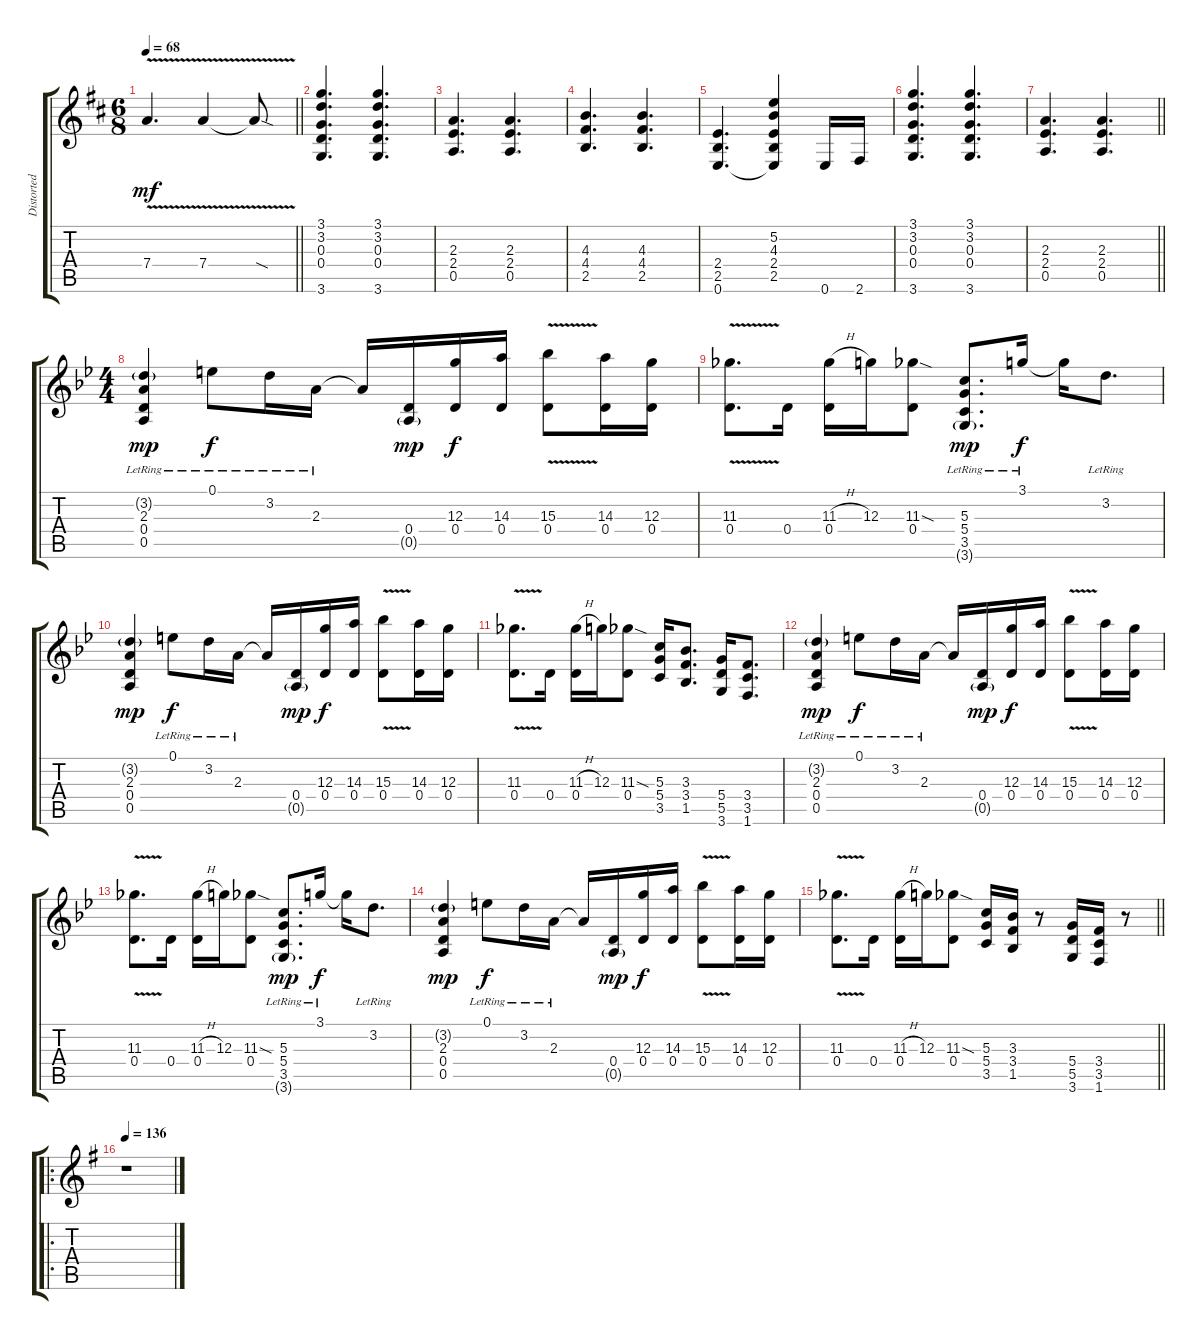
\track ("Distorted [Left]" "Distorted ") {instrument overdrivenguitar}
\staff {score tabs}
\tuning (E4 B3 G3 D3 A2 E2) {hide}
\ts (6 8)
\tempo 68
\clef g2
\barLineRight lightlight
\ks d
7.4{v}.4{d dy mf} 7.4{v}.4 7.4{sod t}.8 |
\section ("" " ")
(3.1 3.2 0.3 0.4 3.6).4{d} (3.1 3.2 0.3 0.4 3.6).4{d} |
(2.3 2.4 0.5).4{d} (2.3 2.4 0.5).4{d} |
(4.3 4.4 2.5).4{d} (4.3 4.4 2.5).4{d} |
(2.4 2.5 0.6).4{d} (5.2 4.3 2.4 2.5 0.6{t}).4 0.6.16 2.6.16 |
(3.1 3.2 0.3 0.4 3.6).4{d} (3.1 3.2 0.3 0.4 3.6).4{d} |
\barLineRight lightlight
(2.3 2.4 0.5).4{d} (2.3 2.4 0.5).4{d} |
\ts (4 4)
\section ("" " ")
\ks bb
(3.2{g lr} 2.3{lr} 0.4{lr} 0.5{lr}).4{dy mp} 0.1{lr}.8{dy f} 3.2{lr}.16 2.3{lr}.16 2.3{t}.16 (0.4 0.5{g}).16{dy mp} (12.3 0.4).16{dy f} (14.3 0.4).16 (15.3{v} 0.4{v}).8 (14.3 0.4).16 (12.3 0.4).16 |
(11.3{v} 0.4{v}).8{d} 0.4.16 (11.3{h} 0.4).16 12.3.16 (11.3{sod} 0.4).8 (5.3{lr} 5.4{lr} 3.5{lr} 3.6{g lr}).8{d dy mp} 3.1{lr}.16{dy f} 3.1{t}.16 3.2{lr}.8{d} |
(3.2{g} 2.3 0.4 0.5).4{dy mp} 0.1{lr}.8{dy f} 3.2{lr}.16 2.3{lr}.16 2.3{t}.16 (0.4 0.5{g}).16{dy mp} (12.3 0.4).16{dy f} (14.3 0.4).16 (15.3{v} 0.4{v}).8 (14.3 0.4).16 (12.3 0.4).16 |
(11.3{v} 0.4{v}).8{d} 0.4.16 (11.3{h} 0.4).16 12.3.16 (11.3{sod} 0.4).8 (5.3 5.4 3.5).16 (3.3 3.4 1.5).8{d} (5.4 5.5 3.6).16 (3.4 3.5 1.6).8{d} |
(3.2{g lr} 2.3{lr} 0.4{lr} 0.5{lr}).4{dy mp} 0.1{lr}.8{dy f} 3.2{lr}.16 2.3{lr}.16 2.3{t}.16 (0.4 0.5{g}).16{dy mp} (12.3 0.4).16{dy f} (14.3 0.4).16 (15.3{v} 0.4{v}).8 (14.3 0.4).16 (12.3 0.4).16 |
(11.3{v} 0.4{v}).8{d} 0.4.16 (11.3{h} 0.4).16 12.3.16 (11.3{sod} 0.4).8 (5.3{lr} 5.4{lr} 3.5{lr} 3.6{g lr}).8{d dy mp} 3.1{lr}.16{dy f} 3.1{t}.16 3.2{lr}.8{d} |
(3.2{g} 2.3 0.4 0.5).4{dy mp} 0.1{lr}.8{dy f} 3.2{lr}.16 2.3{lr}.16 2.3{t}.16 (0.4 0.5{g}).16{dy mp} (12.3 0.4).16{dy f} (14.3 0.4).16 (15.3{v} 0.4{v}).8 (14.3 0.4).16 (12.3 0.4).16 |
\barLineRight lightlight
(11.3{v} 0.4{v}).8{d} 0.4.16 (11.3{h} 0.4).16 12.3.16 (11.3{sod} 0.4).8 (5.3 5.4 3.5).16 (3.3 3.4 1.5).16 r.8 (5.4 5.5 3.6).16 (3.4 3.5 1.6).16 r.8 |
\ro
\tempo 136
\ks g
r.1
